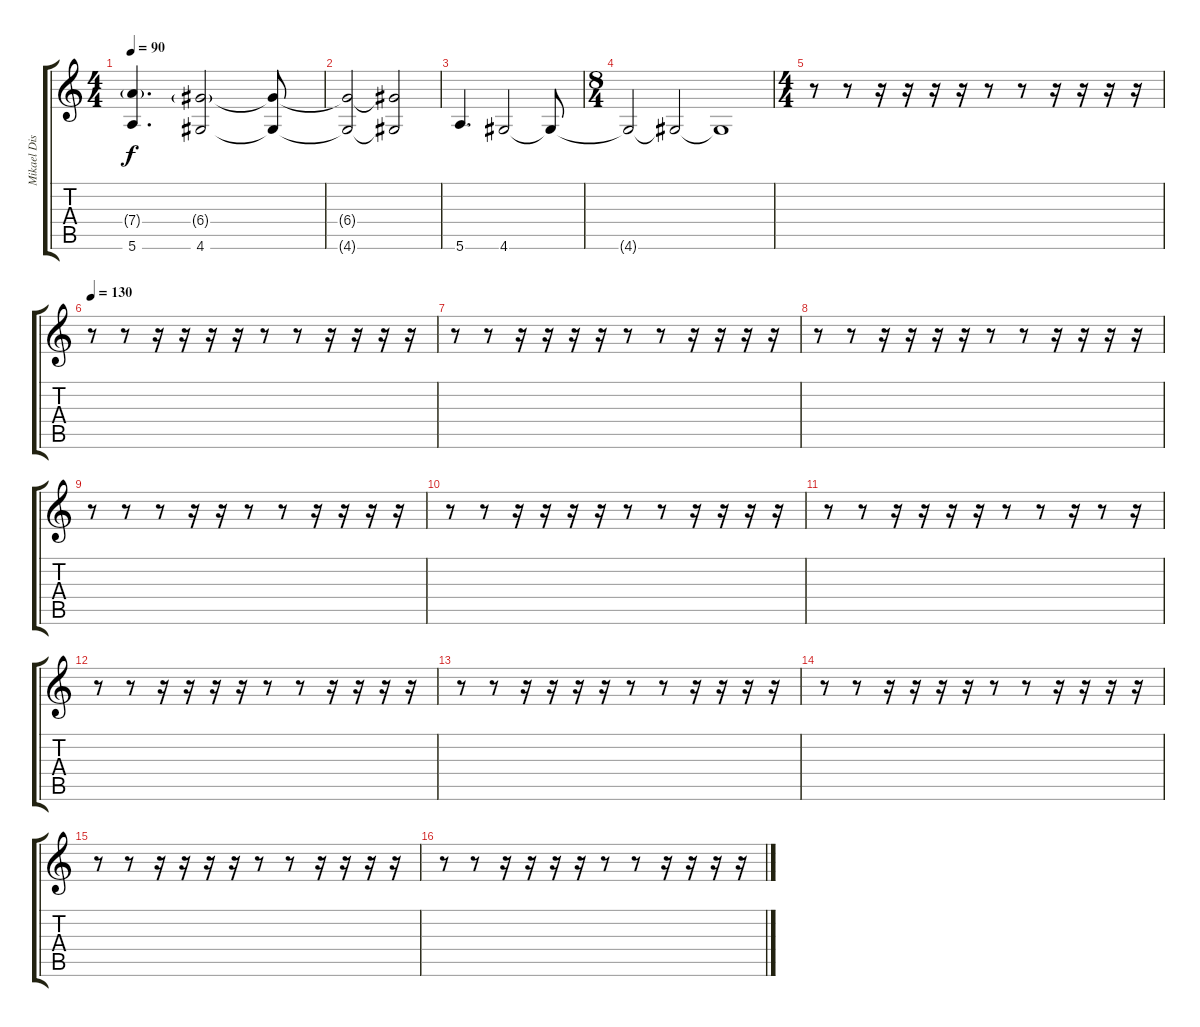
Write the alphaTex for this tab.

\track ("Mikael Distortion" "Mikael Dis") {instrument distortionguitar}
\staff {score tabs}
\tuning (E4 B3 G3 D3 A2 E2) {hide}
\ts (4 4)
\tempo 90
\clef g2
\ks c
(7.4{g} 5.6).4{d dy f} (6.4{g} 4.6).2 (6.4{t} 4.6{t}).8 |
(6.4{t} 4.6{t}).2 (6.4{t} 4.6{t}).2 |
5.6.4{d} 4.6.2 4.6{t}.8 |
\ts (8 4)
4.6{t}.2 4.6{t}.2 4.6{t}.1 |
\ts (4 4)
r.8 r.8 r.16 r.16 r.16 r.16 r.8 r.8 r.16 r.16 r.16 r.16 |
\tempo 130
r.8 r.8 r.16 r.16 r.16 r.16 r.8 r.8 r.16 r.16 r.16 r.16 |
r.8 r.8 r.16 r.16 r.16 r.16 r.8 r.8 r.16 r.16 r.16 r.16 |
r.8 r.8 r.16 r.16 r.16 r.16 r.8 r.8 r.16 r.16 r.16 r.16 |
r.8 r.8 r.8 r.16 r.16 r.8 r.8 r.16 r.16 r.16 r.16 |
r.8 r.8 r.16 r.16 r.16 r.16 r.8 r.8 r.16 r.16 r.16 r.16 |
r.8 r.8 r.16 r.16 r.16 r.16 r.8 r.8 r.16 r.8 r.16 |
r.8 r.8 r.16 r.16 r.16 r.16 r.8 r.8 r.16 r.16 r.16 r.16 |
r.8 r.8 r.16 r.16 r.16 r.16 r.8 r.8 r.16 r.16 r.16 r.16 |
r.8 r.8 r.16 r.16 r.16 r.16 r.8 r.8 r.16 r.16 r.16 r.16 |
r.8 r.8 r.16 r.16 r.16 r.16 r.8 r.8 r.16 r.16 r.16 r.16 |
r.8 r.8 r.16 r.16 r.16 r.16 r.8 r.8 r.16 r.16 r.16 r.16
